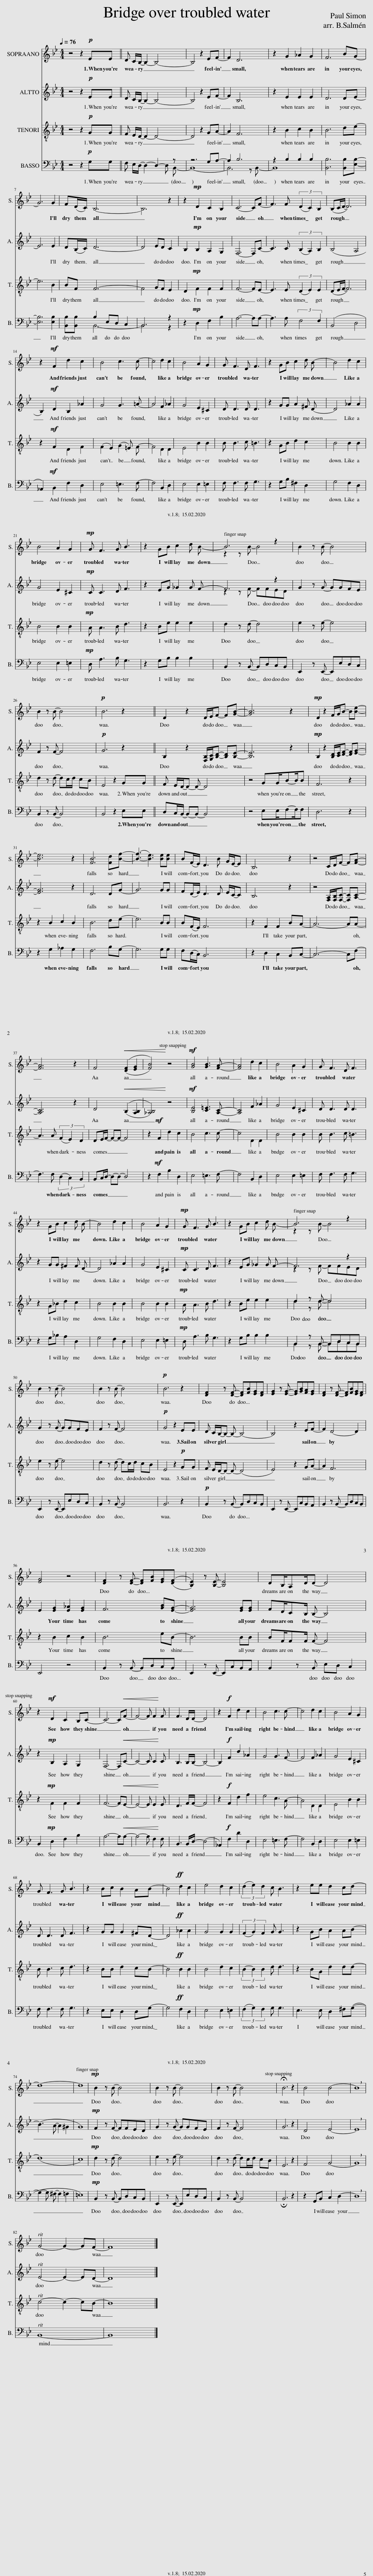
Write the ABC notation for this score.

X:1
%%score ( 1 2 ) ( 3 4 ) ( 5 6 ) ( 7 8 )
L:1/8
Q:1/4=76
M:4/4
I:linebreak $
K:Bb
V:1 treble
V:2 treble
V:3 treble
V:4 treble
V:5 treble-8
V:6 treble-8
V:7 bass
V:8 bass
V:1
 z4 z2!p! EE || D C/B,/- B,2- B,4- | B,4 z2 EF- | F2 D6 | z2 G2 _A2 G2 | %5
 F6 BG- |$ G6 G2 | F(D/C/) B,6- | B,6 z2 | z2!mp! D2 C2 B,2 | %10
 C6- CF- | F3 F (3(D2 C2) B,2 | (B,C/D/- D6) |$ z2!mf! F2 d2 c2 | B4 c3 c- | %15
 c4 d2 c2 | B4 A2 G2 | G F3 D F3 | z2 GB c2 d B- | B4 d2 c2 |$ %20
 B4 A2 G2 |!mp! G F3 G B3 | z2 GB c2 d B- | B6 z2 | B2 z B- B4 |$ %25
 B2 z B- B4 |!p! B6 z2 || D2 z2 D/E/F- F[GB]- | [GB]6 z2 |!mp! D2 z2 F/G/B- B[Be]- |$ %30
 [Be]6 z2 | [FB]6 [Fd][Bf]- | ([B-f]3 [Be]3) [Be][Be] | B(F/E/) D3 B G/E/-E | B,6 z2 | %35
 z4 C/D/F- F[FA]- |$ [FA]6 z2 | F4!<(! (([DF]2 [EG]2 | [FB]4))!<)! z4 |!mf! [GB]4 [GB]3 [FA]- | %40
 [FA]4 d2 c2 | B4 A2 G2 | G F3 D F3 |$ z2 GB c2 d B- | B4 d2 c2 | %45
 B4 A2 G2 |!mp! G F3 G B3 | z2 GB c2 d B- | B6 z2 |$ B2 z B- B4 | %50
 B2 z B- B4 |!p! B6 z2 | [DF]2 z [DF]- [DF][FB][EG][DF] | [EG]2 z [EG]- [EG][GB][FA][EG] | [DF]2 z [DF]- [DF][FB][EG][DF] |$ %55
 [EG]4 z4 | [DF]2 z [DF]- [DF][FB][EG](([DF] | [B,E]2)) z [B,E]- [B,E]4 | DB,/A,D/D- D4 |$ z2!mf! D2 C2 B,C- | %60
 C6- C!<(!F- | F4- F F2!<)! F | F3 D/D/- D4 | z2!f! F2 d2 c2 | B4 c3 c- | %65
 c4 d2 c2 | B4 A2 G2 |$ G F3 G B3 | z2 Bc B2 AB- | B4!ff! d2 c2 | %70
 e4 d2 c2 | (3(d2 e2) d2 c B3 | z2 ee d2 cd- |$ d8- | d8 | %75
!mp! B2 z B- B4 | B2 z B- B4 | B2 z B- B4 | !fermata!B6 z2 | B4 B4- | %80
 !breath!B8 |$ G4- G2- GF- | F8 |] %83
V:2
 x8 || x8 | x8 | x8 | x8 | %5
 x8 |$ x8 | x8 | x8 | x8 | %10
 x8 | x8 | x8 |$ x8 | x8 | %15
 x8 | x8 | x8 | x8 | x8 |$ %20
 x8 | x8 | x8 | z2 z B- B4 | x8 |$ %25
 x8 | x8 || x8 | x8 | x8 |$ %30
 x8 | x8 | x8 | x8 | x8 | %35
 x8 |$ x8 | x8 | x8 | x8 | %40
 x8 | x8 | x8 |$ x8 | x8 | %45
 x8 | x8 | x8 | z2 z B- B4 |$ x8 | %50
 x8 | x8 | x8 | x8 | x8 |$ %55
 x8 | x8 | x8 | x8 |$ x8 | %60
 x8 | x8 | x8 | x8 | x8 | %65
 x8 | x8 |$ x8 | x8 | x8 | %70
 x8 | x8 | x8 |$ x8 | x8 | %75
 x8 | x8 | x8 | x8 | x8 | %80
 x8 |$ x8 | x8 |] %83
V:3
 z4 z2!p! EE || D C/B,/- B,2- B,4- | B,4 z2 EF- | F2 B,6 | z2 E2 E2 E2 | %5
 D6 DE- |$ E6 E2 | D(B,/C/) D6- | D4 ED C2 | B,2!mp! B,2 A,2 G,2 | %10
 F,6- F,C- | C3 C (3(B,2 A,2) B,2 | (B,4 A,4 |$ B,2)!mf! D2 B,2 _A2 | G4 G3 =A- | %15
 A4 F2 _A2 | G4 E2 ^C2 | D D3 D D3 | z2 GG A2 ^F D- | D4 _A2 A2 |$ %20
 G4 E2 ^C2 |!mp! C C3 D F3 | z2 EG _G2 G F- | F6 z2 | G2 z G- GGFE |$ %25
 F2 z F- F4 |!p! G6 z2 || B,2 z2 [F,B,]/[G,C]/[B,D]- [B,D][B,E]- | [B,E]6 z2 |!mp! B,2 z2 [B,D]/[CE]/[DF]- [DF][EG]- |$ %30
 [EG]6 z2 | D6 DG- | G6 GG | F(D/E/) D3 D E/C/-C | B,6 z2 | %35
 z4 [F,A,]/[F,B,]/[F,C]- [F,C][A,C]- |$ [A,C]6 z2 | D4!<(! ((B,2 [A,B,]2 | [_A,B,]4))!<)! z4 |!mf! [B,E]4 [C=E]3 [A,C]- | %40
 [A,C]4 F2 _A2 | G4 E2 ^C2 | D D3 D D3 |$ z2 GG ^F2 F D- | D4 _A2 A2 | %45
 G4 E2 ^C2 |!mp! C C3 D F3 | z2 EG _G2 G F- | F6 z2 |$ G2 z G- GGFE | %50
 F2 z F- F4 |!p! G4 z2 EE | D C/B,/-B,- B,- B,4- | B,4 z2 EF- | F2 D4- D2 |$ %55
 E2 [EG]2 [E_A]2 [EG]2 | F6 [GB][EG]- | [EG]6 [EG][EG] | FD/CB,/ B,- B,4 |$ z2!mp! B,2 A,2 G,2 | %60
 F,6- F,!<(!C- | C4- C C2!<)! C | B,3 B,/B,/- B,4- | B,2!f! F2 d2 _A2 | G4 G3 F- | %65
 F4 F2 _A2 | G4 E2 ^C2 |$ D D3 D F3 | z2 GG G2 ^FD- | D4!ff! _A2 A2 | %70
 G4 G2 G2 | (3(F2 G2) F2 G G3 | z2 GB A2 AB- |$ (B3 A- A2 ^G2 | G8) | %75
!mp! F2 z F- FFED | G2 z G- GGFE | F2 z F- F4 | G6 z2 | D4 E4- | %80
 !breath!E8 |$ E4- E2- ED- | D8 |] %83
V:4
 x8 || x8 | x8 | x8 | x8 | %5
 x8 |$ x8 | x8 | x8 | x8 | %10
 x8 | x8 | x8 |$ x8 | x8 | %15
 x8 | x8 | x8 | x8 | x8 |$ %20
 x8 | x8 | x8 | z2 z F- FFED | x8 |$ %25
 x8 | x8 || x8 | x8 | x8 |$ %30
 x8 | x8 | x8 | x8 | x8 | %35
 x8 |$ x8 | x8 | x8 | x8 | %40
 x8 | x8 | x8 |$ x8 | x8 | %45
 x8 | x8 | x8 | z2 z F- FFED |$ x8 | %50
 x8 | x8 | x8 | x8 | x8 |$ %55
 x8 | x8 | x8 | x8 |$ x8 | %60
 x8 | x8 | x8 | x8 | x8 | %65
 x8 | x8 |$ x8 | x8 | x8 | %70
 x8 | x8 | x8 |$ x8 | x8 | %75
 x8 | x8 | x8 | x8 | x8 | %80
 x8 |$ x8 | x8 |] %83
V:5
 z4 z2!p! GG || F E/D/- D2- D4- | D4 z2 GA- | A2 F6 | z2 B2 c2 B2 | %5
 B6 de- |$ e6 B2 | BF F6- | F4 GF E2 | D2!mp! F2 F2 F2 | %10
 F6- FE- | E3 E (3(D2 E2) E2 | (DE/F/- F6) |$ z2!mf! F2 D2 F2 | (F2 E2) (G2 =E) F- | %15
 F4 D2 D2 | E4 B2 B2 | B B3 c =B3 | z2 GB d2 c2 | B4 B2 B2 |$ %20
 B4 B2 B2 |!mp! A A3 B d3 | z2 Be e2 e2 | d2 z d- d4 | e2 z e- e4 |$ %25
 d2 z d- dc/d/ cB | E4 z2 GG || F E/D/-D- D- D4 | z4 GG/B-B/B | F6 z2 |$ %30
 z2 B2 c2 B2 | B6 de- | e6 BB | B(F/E/) F6 | z2 F2 F2 BA- | %35
 A6- AA- |$ A3 A (3(F2 E2) D2 | DE/F/- F-F- F4 | z2!mf! F2 d2 c2 | B4 c3 c- | %40
 c4 D2 D2 | B4 B2 B2 | B B3 c =B3 |$ z2 G_B d2 c2 | B4 B2 B2 | %45
 B4 B2 B2 |!mp! A A3 B d3 | z2 Be e2 e2 | d2 z d- d4 |$ e2 z e- e4 | %50
 d2 z d- dc/d/ cB | E4 z2!p! GG | F E/D/-D- D- (D4 | E4) z2 GA- | A2 F6 |$ %55
 z2 B2 c2 B2 | B6 eB- | B6 BB | BF/FF/ F- F4 |$ z2!mp! F2 F2 F2 | %60
 F6- F!<(!E- | E4- E E2!<)! E | D3 F/F/- F4 | z2!f! F2 d2 f2 | e4 c3 A- | %65
 A4 D2 D2 | E4 B2 B2 |$ B B3 c d3 | z2 BB d2 cB- | B4!ff! B2 B2 | %70
 B4 d2 c2 | (3B2- B2 B2 d d3 | z2 BG d2 dd- |$ (d8 | c8) | %75
!mp! d2 z d- d4 | e2 z e- e4 | d2 z d- dc/d/ cB | E6 z2 | F4 G4- | %80
 !breath!G8 |$ c4- c2- cB- | B8 |] %83
V:6
 x8 || x8 | x8 | x8 | x8 | %5
 x8 |$ x8 | x8 | x8 | x8 | %10
 x8 | x8 | x8 |$ x8 | x8 | %15
 x8 | x8 | x8 | x8 | x8 |$ %20
 x8 | x8 | x8 | x8 | x8 |$ %25
 x8 | x8 || x8 | x8 | x8 |$ %30
 x8 | x8 | x8 | x8 | x8 | %35
 x8 |$ x8 | x8 | x8 | x8 | %40
 x8 | x8 | x8 |$ x8 | x8 | %45
 x8 | x8 | x8 | d2 z d- d4 |$ x8 | %50
 x8 | x8 | x8 | x8 | x8 |$ %55
 x8 | x8 | x8 | x8 |$ x8 | %60
 x8 | x8 | x8 | x8 | x8 | %65
 x8 | x8 |$ x8 | x8 | x8 | %70
 x8 | x8 | x8 |$ x8 | x8 | %75
 x8 | x8 | x8 | x8 | x8 | %80
 x8 |$ x8 | x8 |] %83
V:7
 z4 z2!p! G,G, || F, E,/D,/- D,2- D,2- D, z | z6 G,A,- | A,2 B,6 | z2 B,2 B,2 B,2 | %5
 [B,,B,]6 [B,,B,][E,B,]- |$ [E,B,]6 [E,B,]2 | [B,,B,][B,,B,] B,2 E,D, C,2 | B,,6 z2 | z2!mp! D,2 F,2 B,2 | %10
 A,6- A,A,- | A,3 A, (3:2:2F,4 F,2 | (B,,4 D,4 |$ _A,,2)!mf! B,,2 F,2 D,2 | E,4 =E,3 F,- | %15
 F,4 B,,2 D,2 | E,4 E,2 =E,2 | F, F,3 F, G,3 | z2 G,B, ^F,2 D,2 | G,4 F,2 D,2 |$ %20
 E,4 E,2 =E,2 |!mp! D, A,3 B, G,3 | z2 G,B, B,2 B,2 | B,,2 z B,,- B,,D,C,B,, | E,,2 z E,,- E,,E,D,C, |$ %25
 B,,2 z B,,- B,,4 | B,,4 z2 E,E, || D,C,/B,,/- B,,-B,,- B,,4 | z4 E,E,/F,-F,/F, | D,6 z2 |$ %30
 z2 G,2 _A,2 G,2 | F,6 B,G,- | G,6 G,G, | F,(D,/C,/) B,,6 | z2 D,2 C,2 B,,C,- | %35
 C,6- C,F,- |$ F,3 F, (3(D,2 C,2) B,,2 | B,,C,/D,/- D,-D,- D,4 | z2!mf! F,2 B,2 D,2 | E,4 =E,3 F,- | %40
 F,4 B,,2 D,2 | E,4 E,2 =E,2 | F, F,3 F, G,3 |$ z2 G,_B, A,2 D,2 | G,4 F,2 D,2 | %45
 E,4 E,2 =E,2 |!mp! D, A,3 B, G,3 | z2 G,B, B,2 B,2 | B,,2 z B,,- B,,D,C,B,, |$ E,,2 z E,,- E,,E,D,C, | %50
 B,,2 z B,,- B,,4 | B,,6 z2 |!p! B,,2 z B,,- B,,D,C,B,, | E,,2 z E,,- E,,C,B,,A,, | B,,2 z B,,- B,,D,C,B,, |$ %55
 E,,4 z4 | B,,2 z B,,- B,,D,C,B,, | E,,2 z E,,- E,,C,B,,A,, | B,,2 z B,, E,D, C,2 |$ B,,2!mp! D,2 F,2 B,2 | %60
 A,6- A,!<(!A,- | A,4- A, F,2!<)! F, | B,,3 B,,/D,/- (D,4 | _A,,2)!f! F,2 D2 D,2 | E,4 =E,3 F,- | %65
 F,4 B,,2 D,2 | E,4 E,2 =E,2 |$ F, F,3 F, G,3 | z2 E,E, D,2 D,G,- | G,4!ff! F,2 D,2 | %70
 E,4 E,2 =E,2 | (3(F,2 G,2) F,2 G, G,3 | E,3 E, D,2 ^F,(G,- |$ G,2- G, ^F,- F,2 =F,2 | =E,8) | %75
!mp! B,,2 z B,,- B,,D,C,B,, | E,,2 z E,,- E,,E,D,C, | B,,2 z B,,- B,,4 | !fermata!B,,6 z2 | z2 G,,B,, C,2 D,2- | %80
 !breath!D,8 |$ B,,8- | B,,8 |] %83
V:8
 x8 || x7 B,,- | B,,8- | B,,6 z B,,- | B,,8 | %5
 x8 |$ x8 | x2 B,,6- | B,,6 z2 | x8 | %10
 x8 | x8 | x8 |$ x8 | x8 | %15
 x8 | x8 | x8 | x8 | x8 |$ %20
 x8 | x8 | x8 | x8 | x8 |$ %25
 x8 | x8 || x8 | x8 | x8 |$ %30
 x8 | x8 | x8 | x8 | x8 | %35
 x8 |$ x8 | x8 | x8 | x8 | %40
 x8 | x8 | x8 |$ x8 | x8 | %45
 x8 | x8 | x8 | B,,2 z B,,- B,,D,C,B,, |$ x8 | %50
 x8 | x8 | x8 | x8 | x8 |$ %55
 x8 | x8 | x8 | x8 |$ x8 | %60
 x8 | x8 | x8 | x8 | x8 | %65
 x8 | x8 |$ x8 | x8 | x8 | %70
 x8 | x8 | x8 |$ x8 | x8 | %75
 x8 | x8 | x8 | x8 | x8 | %80
 x8 |$ x8 | x8 |] %83
